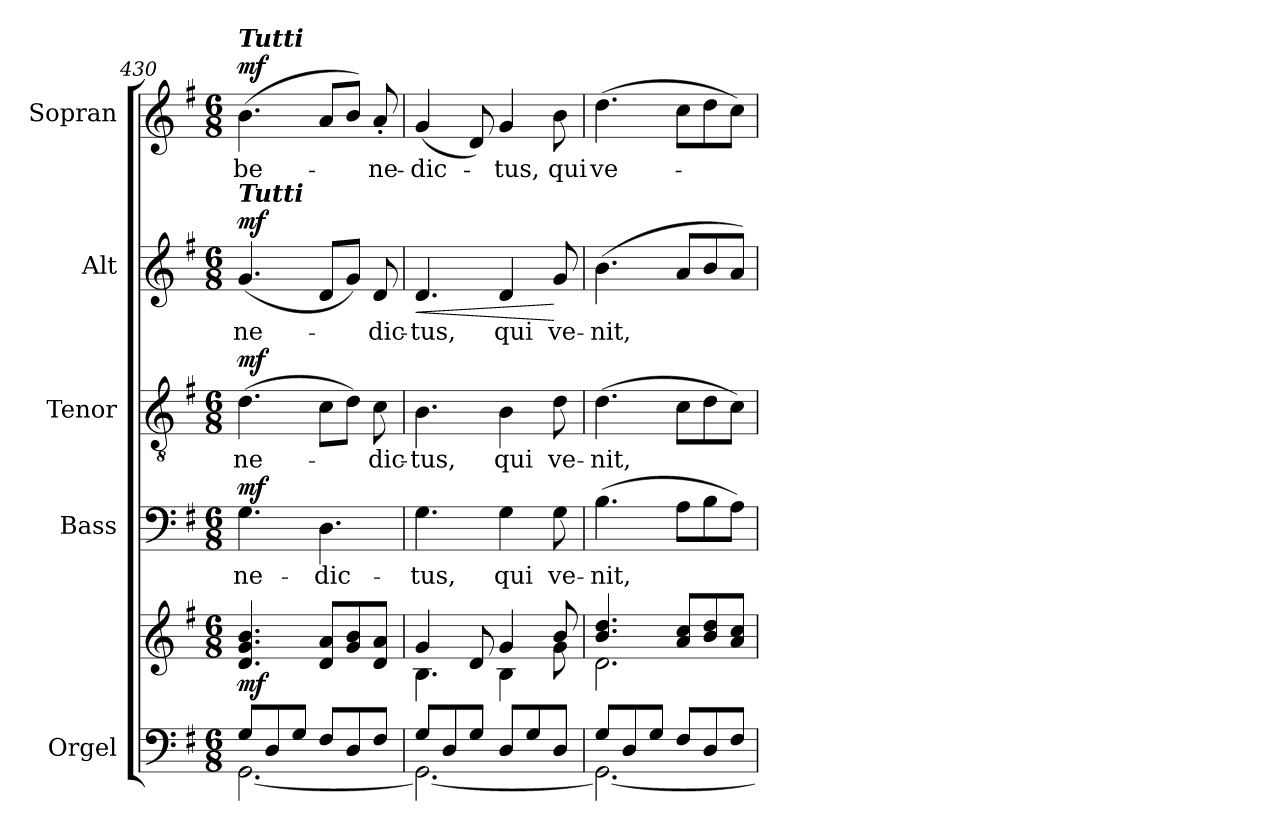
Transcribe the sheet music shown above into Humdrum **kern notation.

**kern	**kern	**dynam	**kern	**text	**dynam	**kern	**text	**dynam	**kern	**text	**dynam	**kern	**text	**dynam
*part5	*part5	*part5	*part4	*part4	*part4	*part3	*part3	*part3	*part2	*part2	*part2	*part1	*part1	*part1
*staff6	*staff5	*staff5/6	*staff4	*staff4	*staff4	*staff3	*staff3	*staff3	*staff2	*staff2	*staff2	*staff1	*staff1	*staff1
*I"Orgel	*	*	*I"Bass	*	*	*I"Tenor	*	*	*I"Alt	*	*	*I"Sopran	*	*
*I'Org.	*	*	*I'B.	*	*	*I'T.	*	*	*I'A.	*	*	*I'S.	*	*
*clefF4	*clefG2	*	*clefF4	*	*	*clefGv2	*	*	*clefG2	*	*	*clefG2	*	*
*k[f#]	*k[f#]	*	*k[f#]	*	*	*k[f#]	*	*	*k[f#]	*	*	*k[f#]	*	*
*G:	*G:	*	*G:	*	*	*G:	*	*	*G:	*	*	*G:	*	*
*M6/8	*M6/8	*	*M6/8	*	*	*M6/8	*	*	*M6/8	*	*	*M6/8	*	*
=430	=430	=430	=430	=430	=430	=430	=430	=430	=430	=430	=430	=430	=430	=430
*^	*	*	*	*	*	*	*	*	*	*	*	*	*	*
!	!	!	!	!	!	!	!	!	!	!	!	!	!LO:TX:a:Bi:t=Tutti	!	!
!	!	!	!	!	!	!	!	!	!	!LO:TX:a:Bi:t=Tutti	!	!	!	!	!
!	!	!	!LO:DY:b	!	!LO:LY:b	!LO:DY:a	!	!LO:LY:b	!LO:DY:a	!	!LO:LY:b	!LO:DY:a	!	!LO:LY:b	!LO:DY:a
8G/L	[<2.GG\	4.d/ 4.g/ 4.b/	mf	4.G\	-ne-	mf	(>4.d\	-ne-	mf	(<4.g/	-ne-	mf	(>4.b\	be-	mf
8D/	.	.	.	.	.	.	.	.	.	.	.	.	.	.	.
8G/J	.	.	.	.	.	.	.	.	.	.	.	.	.	.	.
!	!	!	!	!	!LO:LY:b	!	!	!	!	!	!	!	!	!	!
8F#/L	.	8d/ 8a/L	.	4.D\	-dic-	.	8c\L	.	.	8d/L	.	.	8a/L	.	.
8D/	.	8g/ 8b/	.	.	.	.	8d\J)	.	.	8g/J)	.	.	8b/J)	.	.
!	!	!	!	!	!	!	!	!LO:LY:b	!	!	!LO:LY:b	!	!	!LO:LY:b	!
8F#/J	.	8d/ 8a/J	.	.	.	.	8c\	-dic-	.	8d/	-dic-	.	8a'</	-ne-	.
=431	=431	=431	=431	=431	=431	=431	=431	=431	=431	=431	=431	=431	=431	=431	=431
*	*	*^	*	*	*	*	*	*	*	*	*	*	*	*	*
!	!	!	!	!	!	!LO:LY:b	!	!	!LO:LY:b	!	!	!LO:LY:b	!LO:HP:b	!	!LO:LY:b	!
8G/L	2.GG\_	4g/	4.B\	.	4.G\	-tus,	.	4.B\	-tus,	.	4.d/	-tus,	<	(<4g/	-dic-	.
8D/	.	.	.	.	.	.	.	.	.	.	.	.	.	.	.	.
8G/J	.	8d/	.	.	.	.	.	.	.	.	.	.	.	8d/)	.	.
!	!	!	!	!	!	!LO:LY:b	!	!	!LO:LY:b	!	!	!LO:LY:b	!	!	!LO:LY:b	!
8D/L	.	4g/	4B\	.	4G\	qui	.	4B\	qui	.	4d/	qui	.	4g/	-tus,	.
8G/	.	.	.	.	.	.	.	.	.	.	.	.	.	.	.	.
!	!	!	!	!	!	!LO:LY:b	!	!	!LO:LY:b	!	!	!LO:LY:b	!	!	!LO:LY:b	!
8D/J	.	8b/	8g\	.	8G\	ve-	.	8d\	ve-	.	8g/	ve-	[	8b\	qui	.
=432	=432	=432	=432	=432	=432	=432	=432	=432	=432	=432	=432	=432	=432	=432	=432	=432
!	!	!	!	!	!	!LO:LY:b	!	!	!LO:LY:b	!	!	!LO:LY:b	!	!	!LO:LY:b	!
8G/L	2.GG\_	4.b/ 4.dd/	2.d\	.	(>4.B\	-nit,	.	(>4.d\	-nit,	.	(>4.b\	-nit,	.	(>4.dd\	ve-	.
8D/	.	.	.	.	.	.	.	.	.	.	.	.	.	.	.	.
8G/J	.	.	.	.	.	.	.	.	.	.	.	.	.	.	.	.
8F#/L	.	8a/ 8cc/L	.	.	8A\L	.	.	8c\L	.	.	8a/L	.	.	8cc\L	.	.
8D/	.	8b/ 8dd/	.	.	8B\	.	.	8d\	.	.	8b/	.	.	8dd\	.	.
8F#/J	.	8a/ 8cc/J	.	.	8A\J)	.	.	8c\J)	.	.	8a/J)	.	.	8cc\J)	.	.
*v	*v	*	*	*	*	*	*	*	*	*	*	*	*	*	*	*
*	*v	*v	*	*	*	*	*	*	*	*	*	*	*	*	*
=	=	=	=	=	=	=	=	=	=	=	=	=	=	=
*-	*-	*-	*-	*-	*-	*-	*-	*-	*-	*-	*-	*-	*-	*-
